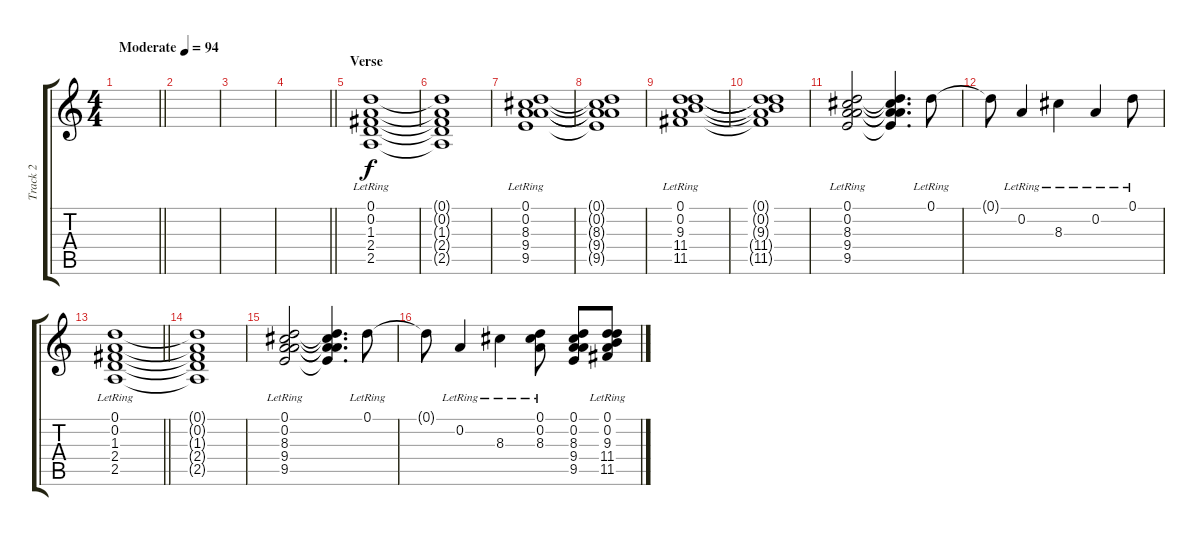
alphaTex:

\track ("Track 2" "Track 2") {instrument distortionguitar}
\staff {score tabs}
\tuning (D4 A3 F3 C3 G2 D2) {hide}
\ts (4 4)
\tempo (94 "Moderate")
\clef g2
\barLineRight lightlight
\ks c
|
|
|
\barLineRight lightlight
|
\section ("" "Verse")
(0.1{lr} 0.2{lr} 1.3{lr} 2.4{lr} 2.5{lr}).1{balance 8 instrument electricguitarclean} |
(0.1{t} 0.2{t} 1.3{t} 2.4{t} 2.5{t}).1 |
(0.1{lr} 0.2{lr} 8.3{lr} 9.4{lr} 9.5{lr}).1 |
(0.1{t} 0.2{t} 8.3{t} 9.4{t} 9.5{t}).1 |
(0.1{lr} 0.2{lr} 9.3{lr} 11.4{lr} 11.5{lr}).1 |
(0.1{t} 0.2{t} 9.3{t} 11.4{t} 11.5{t}).1 |
(0.1{lr} 0.2{lr} 8.3{lr} 9.4{lr} 9.5{lr}).2 (0.1{t} 0.2{t} 8.3{t} 9.4{t} 9.5{t}).4{d} 0.1{lr}.8 |
0.1{t}.8 0.2{lr}.4 8.3{lr}.4 0.2{lr}.4 0.1{lr}.8 |
\barLineRight lightlight
(0.1{lr} 0.2{lr} 1.3{lr} 2.4{lr} 2.5{lr}).1 |
(0.1{t} 0.2{t} 1.3{t} 2.4{t} 2.5{t}).1 |
(0.1{lr} 0.2{lr} 8.3{lr} 9.4{lr} 9.5{lr}).2 (0.1{t} 0.2{t} 8.3{t} 9.4{t} 9.5{t}).4{d} 0.1{lr}.8 |
0.1{t}.8 0.2{lr}.4 8.3{lr}.4 (0.1 0.2{lr} 8.3).8 (0.1 0.2 8.3 9.4 9.5).8 (0.1{lr} 0.2 9.3 11.4 11.5).8
